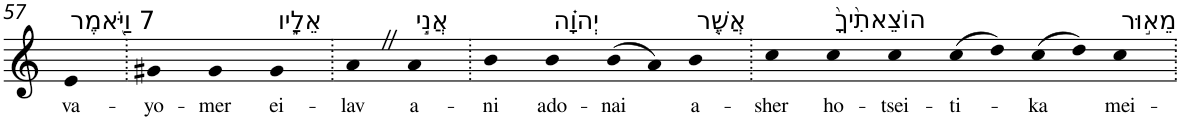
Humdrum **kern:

**kern	**text
*part1	*part1
*staff1	*staff1
*I"Piano	*
*I'Pno	*
!!LO:PB:g=z
*clefG2	*
*k[]	*
=57	=57
!LO:TX:a:t=7 וַיֹּ֖אמֶר	!
!	!LO:LY:b
4e	va-
=58.	=58.
!	!LO:LY:b
4g#X	-yo-
!	!LO:LY:b
4g#	-mer
!LO:TX:a:t=אֵלָ֑יו	!
!	!LO:LY:b
4g#	ei-
=59.	=59.
!	!LO:LY:b
4aZ	-lav
!LO:TX:a:t=אֲנִ֣י	!
!	!LO:LY:b
4a	a-
=60.	=60.
!	!LO:LY:b
4b	-ni
!LO:TX:a:t=יְהוָ֗ה	!
!	!LO:LY:b
4b	ado-
!	!LO:LY:b
(>8b	-nai
8a)	.
!LO:TX:a:t=אֲשֶׁ֤ר	!
!	!LO:LY:b
4b	a-
=61.	=61.
!	!LO:LY:b
4cc	-sher
!LO:TX:a:t=הוֹצֵאתִ֙יךָ֙	!
!	!LO:LY:b
4cc	ho-
!	!LO:LY:b
4cc	-tsei-
!	!LO:LY:b
(>8cc	-ti-
8dd)	.
!	!LO:LY:b
(>8cc	-ka
8dd)	.
!LO:TX:a:t=מֵא֣וּר	!
!	!LO:LY:b
4cc	mei-
=.	=.
*-	*-
